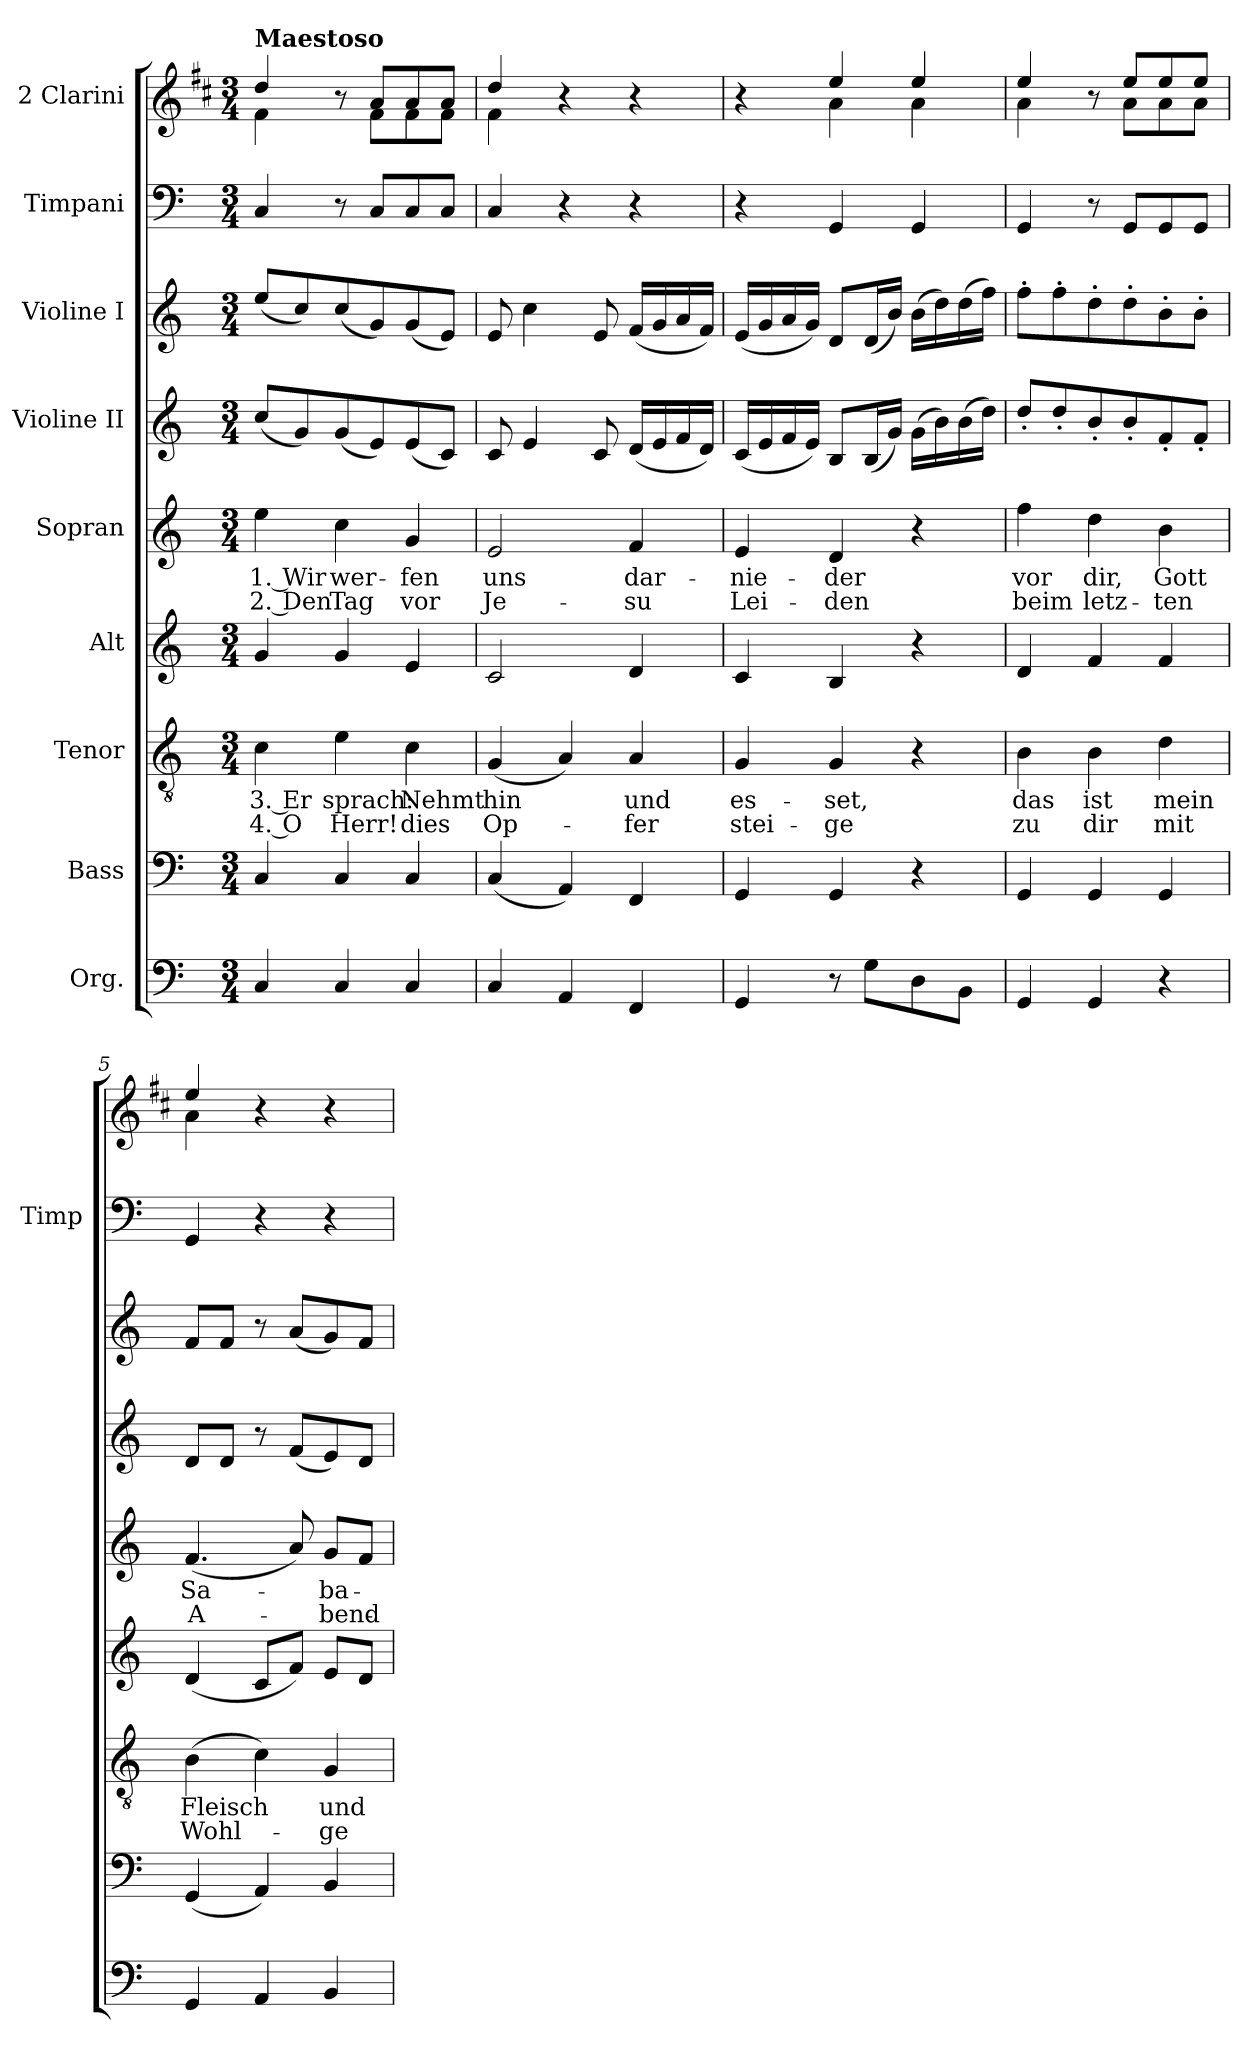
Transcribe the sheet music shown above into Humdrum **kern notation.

**kern	**kern	**kern	**text	**text	**kern	**kern	**text	**text	**kern	**kern	**kern	**kern
*part9	*part8	*part7	*part7	*part7	*part6	*part5	*part5	*part5	*part4	*part3	*part2	*part1
*staff9	*staff8	*staff7	*staff7	*staff7	*staff6	*staff5	*staff5	*staff5	*staff4	*staff3	*staff2	*staff1
*I"Org.	*I"Bass	*I"Tenor	*	*	*I"Alt	*I"Sopran	*	*	*I"Violine II	*I"Violine I	*I"Timpani	*I"2 Clarini
*	*	*	*	*	*	*	*	*	*	*	*I'Timp	*
*clefF4	*clefF4	*clefGv2	*	*	*clefG2	*clefG2	*	*	*clefG2	*clefG2	*clefF4	*clefG2
*ITrd7c12	*	*	*	*	*	*	*	*	*	*	*	*ITrd1c2
*k[]	*k[]	*k[]	*	*	*k[]	*k[]	*	*	*k[]	*k[]	*k[]	*k[]
*M3/4	*M3/4	*M3/4	*	*	*M3/4	*M3/4	*	*	*M3/4	*M3/4	*M3/4	*M3/4
=1	=1	=1	=1	=1	=1	=1	=1	=1	=1	=1	=1	=1
*	*	*	*	*	*	*	*	*	*	*	*	*^
!	!	!	!	!	!	!	!	!	!	!	!	!LO:TX:a:B:t=Maestoso	!
4CC/	4C/	4c\	3. Er	4. O	4g/	4ee\	1. Wir	2. Den	(8cc/L	(8ee/L	4C/	4cc/	4e\
.	.	.	.	.	.	.	.	.	8g/)	8cc/)	.	.	.
4CC/	4C/	4e\	sprach:	Herr!	4g/	4cc\	wer-	Tag	(8g/	(8cc/	8r	8r	8ryy
.	.	.	.	.	.	.	.	.	8e/)	8g/)	8C/L	8g/L	8e\L
4CC/	4C/	4c\	Nehmt	dies	4e/	4g/	-fen	vor	(8e/	(8g/	8C/	8g/	8e\
.	.	.	.	.	.	.	.	.	8c/J)	8e/J)	8C/J	8g/J	8e\J
=2	=2	=2	=2	=2	=2	=2	=2	=2	=2	=2	=2	=2	=2
4CC/	(4C/	(4G/	hin	Op-	2c/	2e/	uns	Je-	8c/	8e/	4C/	4cc/	4e\
.	.	.	.	.	.	.	.	.	4e/	4cc\	.	.	.
4AAA/	4AA/)	4A/)	.	.	.	.	.	.	.	.	4r	4r	4ryy
.	.	.	.	.	.	.	.	.	8c/	8e/	.	.	.
4FFF/	4FF/	4A/	und	-fer	4d/	4f/	dar-	-su	(16d/LL	(16f/LL	4r	4r	4ryy
.	.	.	.	.	.	.	.	.	16e/	16g/	.	.	.
.	.	.	.	.	.	.	.	.	16f/	16a/	.	.	.
.	.	.	.	.	.	.	.	.	16d/JJ)	16f/JJ)	.	.	.
=3	=3	=3	=3	=3	=3	=3	=3	=3	=3	=3	=3	=3	=3
4GGG/	4GG/	4G/	es-	stei-	4c/	4e/	-nie-	Lei-	(16c/LL	(16e/LL	4r	4r	4ryy
.	.	.	.	.	.	.	.	.	16e/	16g/	.	.	.
.	.	.	.	.	.	.	.	.	16f/	16a/	.	.	.
.	.	.	.	.	.	.	.	.	16e/JJ)	16g/JJ)	.	.	.
8r	4GG/	4G/	-set,	-ge	4B/	4d/	-der	-den	8B/L	8d/L	4GG/	4dd/	4g\
8GG\L	.	.	.	.	.	.	.	.	(16B/L	(16d/L	.	.	.
.	.	.	.	.	.	.	.	.	16g/JJ)	16b/JJ)	.	.	.
8DD\	4r	4r	.	.	4r	4r	.	.	(>16g\LL	(>16b\LL	4GG/	4dd/	4g\
.	.	.	.	.	.	.	.	.	16b\)	16dd\)	.	.	.
8BBB\J	.	.	.	.	.	.	.	.	(>16b\	(>16dd\	.	.	.
.	.	.	.	.	.	.	.	.	16dd\JJ)	16ff\JJ)	.	.	.
=4	=4	=4	=4	=4	=4	=4	=4	=4	=4	=4	=4	=4	=4
4GGG/	4GG/	4B\	das	zu	4d/	4ff\	vor	beim	8dd'/L	8ff'\L	4GG/	4dd/	4g\
.	.	.	.	.	.	.	.	.	8dd'/	8ff'\	.	.	.
4GGG/	4GG/	4B\	ist	dir	4f/	4dd\	dir,	letz-	8b'/	8dd'\	8r	8r	8ryy
.	.	.	.	.	.	.	.	.	8b'/	8dd'\	8GG/L	8dd/L	8g\L
4r	4GG/	4d\	mein	mit	4f/	4b\	Gott	-ten	8f'/	8b'\	8GG/	8dd/	8g\
.	.	.	.	.	.	.	.	.	8f'/J	8b'\J	8GG/J	8dd/J	8g\J
!!LO:LB:g=z	!!
=5	=5	=5	=5	=5	=5	=5	=5	=5	=5	=5	=5	=5	=5
4GGG/	(4GG/	(>4B\	Fleisch	Wohl-	(4d/	(4.f/	Sa-	A-	8d/L	8f/L	4GG/	4dd/	4g\
.	.	.	.	.	.	.	.	.	8d/J	8f/J	.	.	.
4AAA/	4AA/)	4c\)	.	.	8c/L	.	.	.	8r	8r	4r	4r	4ryy
.	.	.	.	.	8f/J)	8a/)	.	.	(8f/L	(8a/L	.	.	.
4BBB/	4BB/	4G/	und	-ge-	8e/L	8g/L	-ba-	-bend-	8e/)	8g/)	4r	4r	4ryy
.	.	.	.	.	8d/J	8f/J	.	.	8d/J	8f/J	.	.	.
*	*	*	*	*	*	*	*	*	*	*	*	*v	*v
=	=	=	=	=	=	=	=	=	=	=	=	=
*-	*-	*-	*-	*-	*-	*-	*-	*-	*-	*-	*-	*-
